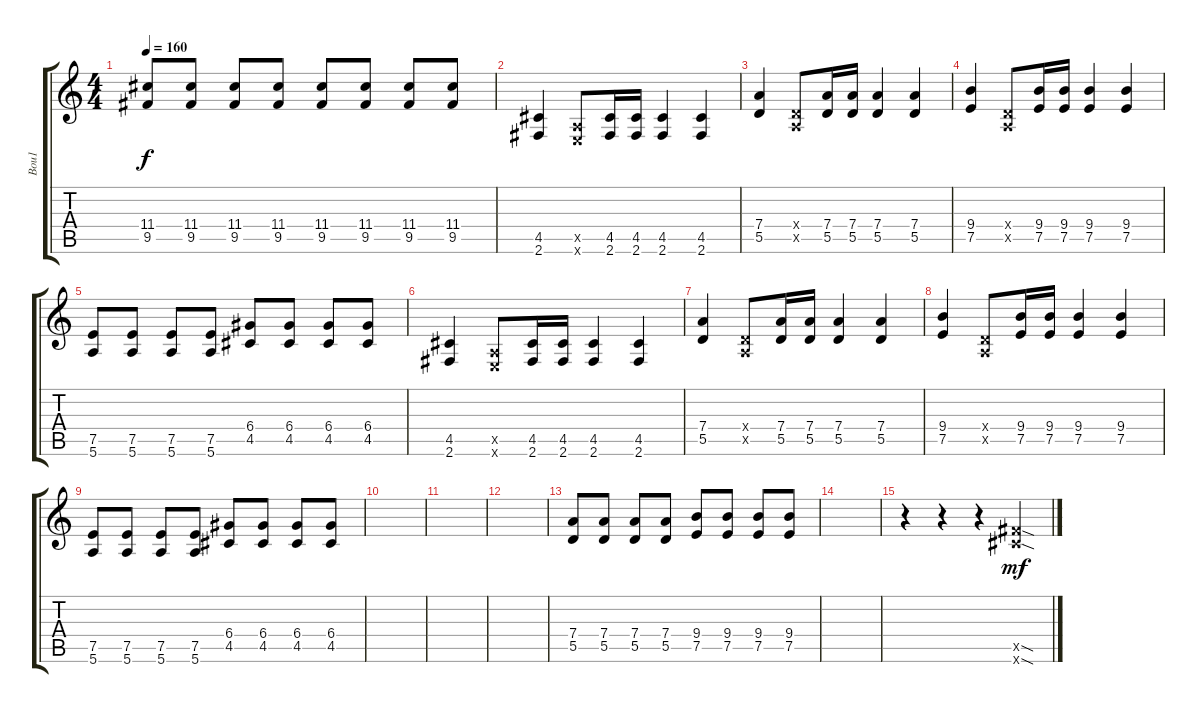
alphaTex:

\track ("Bou1" "Bou1") {instrument overdrivenguitar}
\staff {score tabs}
\tuning (E4 B3 G3 D3 A2 E2) {hide}
\ts (4 4)
\tempo 160
\clef g2
\ks c
(11.4 9.5).8{dy f} (11.4 9.5).8 (11.4 9.5).8 (11.4 9.5).8 (11.4 9.5).8 (11.4 9.5).8 (11.4 9.5).8 (11.4 9.5).8 |
(4.5 2.6).4 (0.5{x} 0.6{x}).8 (4.5 2.6).16 (4.5 2.6).16 (4.5 2.6).4 (4.5 2.6).4 |
(7.4 5.5).4 (0.4{x} 0.5{x}).8 (7.4 5.5).16 (7.4 5.5).16 (7.4 5.5).4 (7.4 5.5).4 |
(9.4 7.5).4 (0.4{x} 0.5{x}).8 (9.4 7.5).16 (9.4 7.5).16 (9.4 7.5).4 (9.4 7.5).4 |
(7.5 5.6).8 (7.5 5.6).8 (7.5 5.6).8 (7.5 5.6).8 (6.4 4.5).8 (6.4 4.5).8 (6.4 4.5).8 (6.4 4.5).8 |
(4.5 2.6).4 (0.5{x} 0.6{x}).8 (4.5 2.6).16 (4.5 2.6).16 (4.5 2.6).4 (4.5 2.6).4 |
(7.4 5.5).4 (0.4{x} 0.5{x}).8 (7.4 5.5).16 (7.4 5.5).16 (7.4 5.5).4 (7.4 5.5).4 |
(9.4 7.5).4 (0.4{x} 0.5{x}).8 (9.4 7.5).16 (9.4 7.5).16 (9.4 7.5).4 (9.4 7.5).4 |
(7.5 5.6).8 (7.5 5.6).8 (7.5 5.6).8 (7.5 5.6).8 (6.4 4.5).8 (6.4 4.5).8 (6.4 4.5).8 (6.4 4.5).8 |
|
|
|
(7.4 5.5).8 (7.4 5.5).8 (7.4 5.5).8 (7.4 5.5).8 (9.4 7.5).8 (9.4 7.5).8 (9.4 7.5).8 (9.4 7.5).8 |
|
r.4 r.4 r.4 (9.5{sod x} 9.6{sod x}).4{dy mf}
